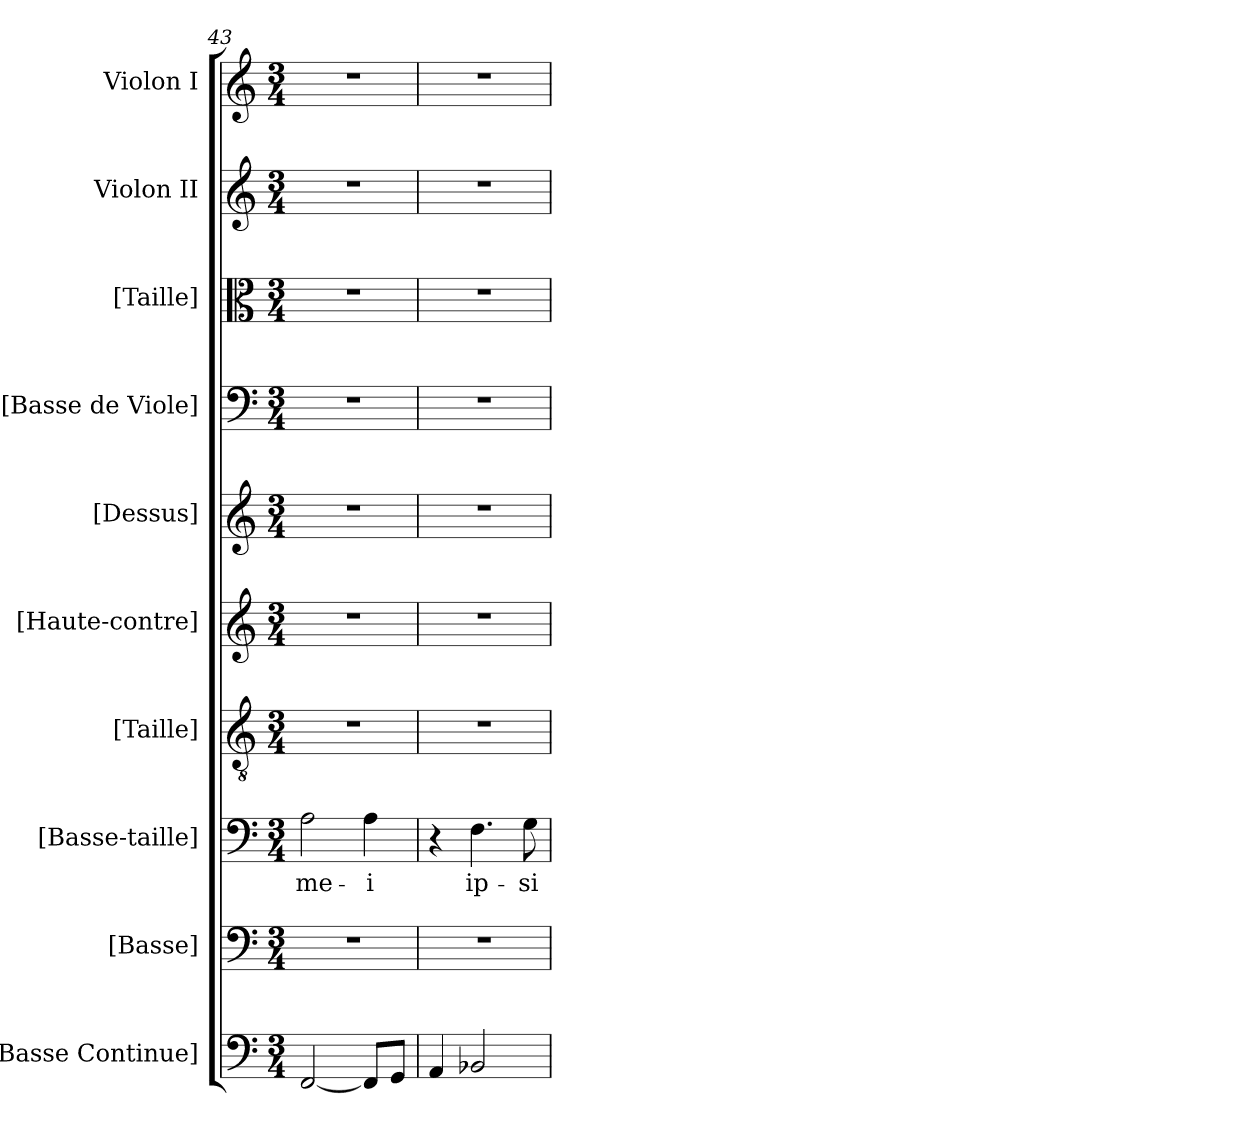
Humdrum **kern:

**kern	**kern	**kern	**text	**kern	**kern	**kern	**kern	**kern	**kern	**kern
*part10	*part9	*part8	*part8	*part7	*part6	*part5	*part4	*part3	*part2	*part1
*staff10	*staff9	*staff8	*staff8	*staff7	*staff6	*staff5	*staff4	*staff3	*staff2	*staff1
*I"[Basse Continue]	*I"[Basse]	*I"[Basse-taille]	*	*I"[Taille]	*I"[Haute-contre]	*I"[Dessus]	*I"[Basse de Viole]	*I"[Taille]	*I"Violon II	*I"Violon I
*I'B.c.	*I'B.	*I'B.t.	*	*I'T.	*I'H.C.	*I'D.	*	*	*I'Vln. II	*I'Vln. I
*clefF4	*clefF4	*clefF4	*	*clefGv2	*clefG2	*clefG2	*clefF4	*clefC3	*clefG2	*clefG2
*	*	*	*	*ITrd7c12	*ITrd7c12	*	*	*	*	*
*k[]	*k[]	*k[]	*	*k[]	*k[]	*k[]	*k[]	*k[]	*k[]	*k[]
*M3/4	*M3/4	*M3/4	*	*M3/4	*M3/4	*M3/4	*M3/4	*M3/4	*M3/4	*M3/4
=43	=43	=43	=43	=43	=43	=43	=43	=43	=43	=43
!	!LO:N:vis=1	!	!	!	!	!	!	!	!	!
!	!	!	!LO:LY:b:color=#000000	!LO:N:vis=1	!LO:N:vis=1	!LO:N:vis=1	!LO:N:vis=1	!LO:N:vis=1	!LO:N:vis=1	!LO:N:vis=1
[2FFi/	2.r	2Ai\	me-	2.r	2.r	2.r	2.r	2.r	2.r	2.r
!	!	!	!LO:LY:b:color=#000000	!	!	!	!	!	!	!
8FFi/L]	.	4Ai\	-i	.	.	.	.	.	.	.
8GGi/J	.	.	.	.	.	.	.	.	.	.
!!LO:LB:g=z
=44	=44	=44	=44	=44	=44	=44	=44	=44	=44	=44
!	!LO:N:vis=1	!	!	!LO:N:vis=1	!LO:N:vis=1	!LO:N:vis=1	!LO:N:vis=1	!LO:N:vis=1	!LO:N:vis=1	!LO:N:vis=1
4AAi/	2.r	4r	.	2.r	2.r	2.r	2.r	2.r	2.r	2.r
!	!	!	!LO:LY:b:color=#000000	!	!	!	!	!	!	!
2BB-Xi/	.	4.Fi\	ip-	.	.	.	.	.	.	.
!	!	!	!LO:LY:b:color=#000000	!	!	!	!	!	!	!
.	.	8Gi\	-si	.	.	.	.	.	.	.
=	=	=	=	=	=	=	=	=	=	=
*-	*-	*-	*-	*-	*-	*-	*-	*-	*-	*-
